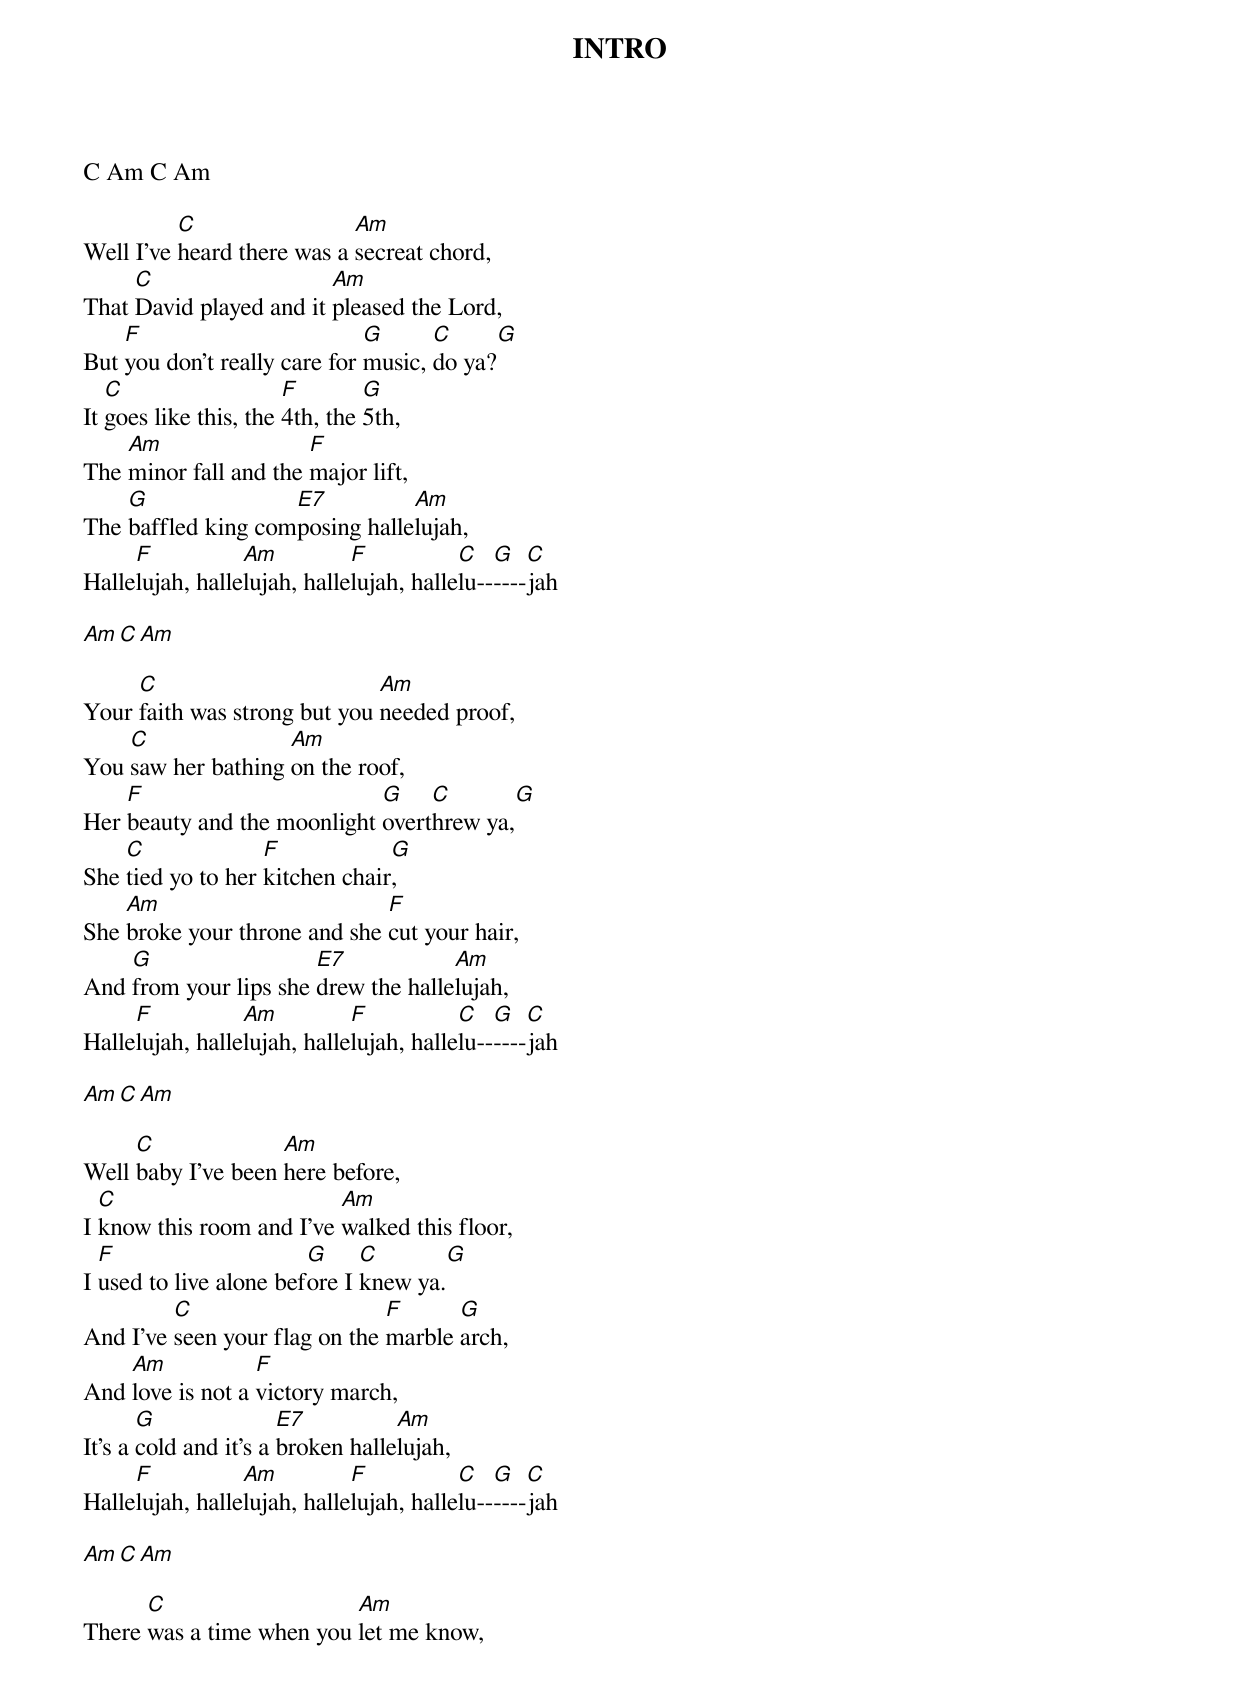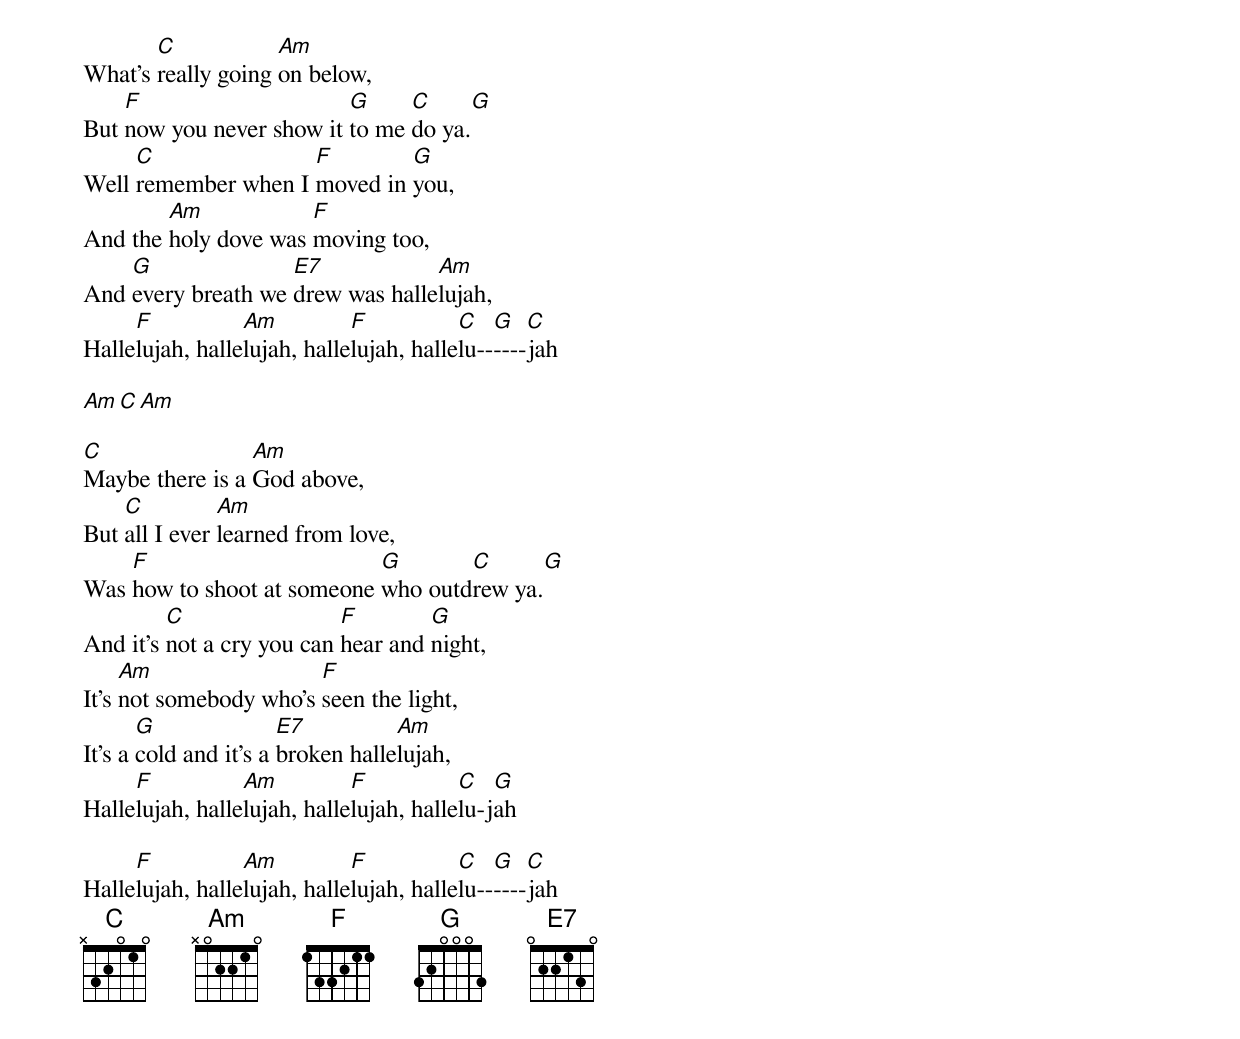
INTRO
C Am C Am

          C                 Am
Well I've heard there was a secreat chord,
     C                   Am
That David played and it pleased the Lord,
    F                         G      C       G
But you don't really care for music, do ya?
   C                   F        G
It goes like this, the 4th, the 5th,
    Am                 F
The minor fall and the major lift,
    G               E7          Am
The baffled king composing hallelujah,
     F           Am          F           C   G   C
Hallelujah, hallelujah, hallelujah, hallelu------jah

Am C Am

     C                        Am
Your faith was strong but you needed proof,
    C               Am
You saw her bathing on the roof,
    F                        G    C          G
Her beauty and the moonlight overthrew ya,
    C              F            G
She tied yo to her kitchen chair,
    Am                        F
She broke your throne and she cut your hair,
    G                  E7            Am
And from your lips she drew the hallelujah,
     F           Am          F           C   G   C
Hallelujah, hallelujah, hallelujah, hallelu------jah

Am C Am

     C              Am
Well baby I've been here before,
  C                       Am
I know this room and I've walked this floor,
  F                     G     C         G
I used to live alone before I knew ya.
         C                     F      G
And I've seen your flag on the marble arch,
    Am            F
And love is not a victory march,
       G               E7          Am
It's a cold and it's a broken hallelujah,
     F           Am          F           C   G   C
Hallelujah, hallelujah, hallelujah, hallelu------jah

Am C Am

      C                   Am
There was a time when you let me know,
       C            Am
What's really going on below,
    F                     G     C       G
But now you never show it to me do ya.
     C               F        G
Well remember when I moved in you,
        Am            F
And the holy dove was moving too,
    G               E7            Am
And every breath we drew was hallelujah,
     F           Am          F           C   G   C
Hallelujah, hallelujah, hallelujah, hallelu------jah

Am C Am

C                Am
Maybe there is a God above,
    C          Am
But all I ever learned from love,
    F                       G       C       G
Was how to shoot at someone who outdrew ya.
         C                 F        G
And it's not a cry you can hear and night,
     Am                 F
It's not somebody who's seen the light,
       G               E7          Am
It's a cold and it's a broken hallelujah,
     F           Am          F           C   G
Hallelujah, hallelujah, hallelujah, hallelu-jah

     F           Am          F           C   G   C
Hallelujah, hallelujah, hallelujah, hallelu------jah
